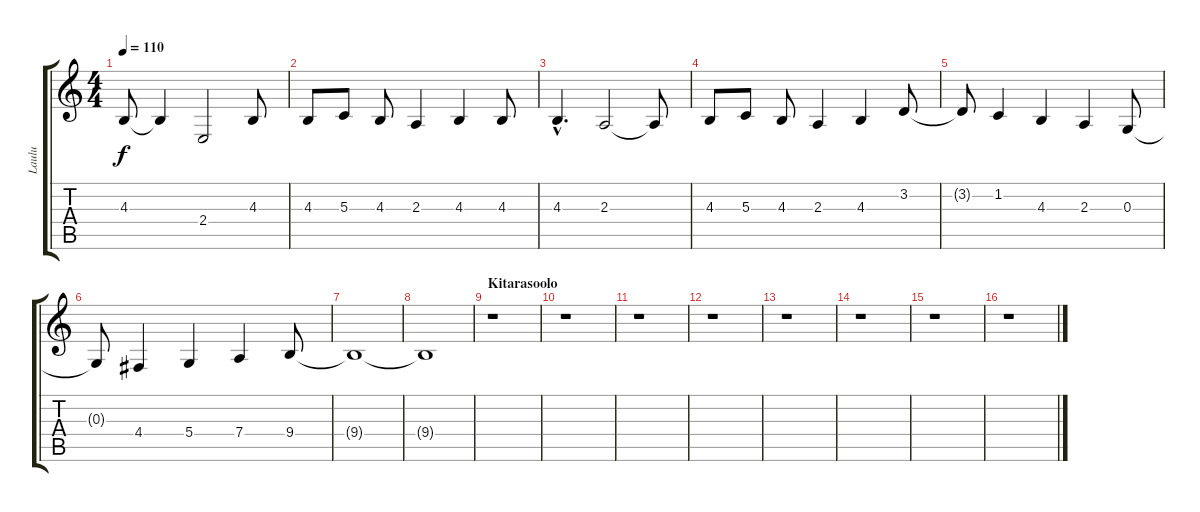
\track ("Laulu" "Laulu") {instrument cello}
\staff {score tabs}
\tuning (E4 B3 G3 D3 A2 E2) {hide}
\ts (4 4)
\tempo 110
\clef g2
\ks c
4.3.8{dy f} 4.3{t}.4 2.4.2 4.3.8 |
4.3.8 5.3.8 4.3.8 2.3.4 4.3.4 4.3.8 |
4.3{hac}.4{d} 2.3.2 2.3{t}.8 |
4.3.8 5.3.8 4.3.8 2.3.4 4.3.4 3.2.8 |
3.2{t}.8 1.2.4 4.3.4 2.3.4 0.3.8 |
0.3{t}.8 4.4.4 5.4.4 7.4.4 9.4.8 |
9.4{t}.1 |
9.4{t}.1 |
\section ("" "Kitarasoolo")
r.1 |
r.1 |
r.1 |
r.1 |
r.1 |
r.1 |
r.1 |
r.1
